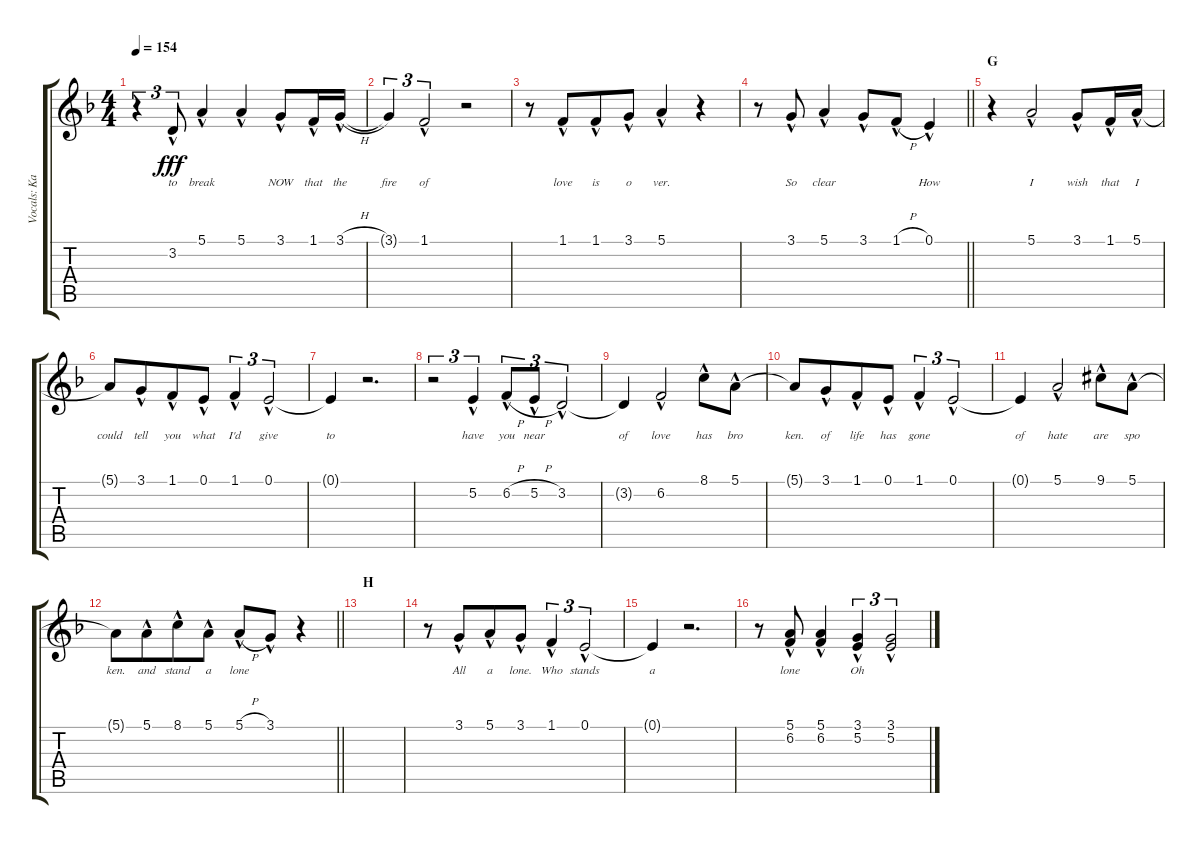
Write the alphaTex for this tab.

\track ("Vocals: Kal" "Vocals: Ka") {instrument lead2sawtooth}
\staff {score tabs}
\tuning (E4 B3 G3 D3 A2 E2) {hide}
\ts (4 4)
\tempo 154
\clef g2
\ks f
r.4{tu (3 2) dy fff} 3.2{hac}.8{tu (3 2) lyrics (0 "to") lyrics (1 "") lyrics (2 "") lyrics (3 "") lyrics (4 "")} 5.1{hac}.4{lyrics (0 "break") lyrics (1 "") lyrics (2 "") lyrics (3 "") lyrics (4 "")} 5.1{hac}.4{lyrics (0 "") lyrics (1 "") lyrics (2 "") lyrics (3 "") lyrics (4 "")} 3.1{hac}.8{lyrics (0 "NOW") lyrics (1 "") lyrics (2 "") lyrics (3 "") lyrics (4 "")} 1.1{hac}.16{lyrics (0 "that") lyrics (1 "") lyrics (2 "") lyrics (3 "") lyrics (4 "")} 3.1{h hac}.16{lyrics (0 "the") lyrics (1 "") lyrics (2 "") lyrics (3 "") lyrics (4 "")} |
3.1{t}.4{tu (3 2) lyrics (0 "fire") lyrics (1 "") lyrics (2 "") lyrics (3 "") lyrics (4 "")} 1.1{hac}.2{tu (3 2) lyrics (0 "of") lyrics (1 "") lyrics (2 "") lyrics (3 "") lyrics (4 "")} r.2 |
r.8 1.1{hac}.8{lyrics (0 "love") lyrics (1 "") lyrics (2 "") lyrics (3 "") lyrics (4 "") beam merge} 1.1{hac}.8{lyrics (0 "is") lyrics (1 "") lyrics (2 "") lyrics (3 "") lyrics (4 "")} 3.1{hac}.8{lyrics (0 "o") lyrics (1 "") lyrics (2 "") lyrics (3 "") lyrics (4 "")} 5.1{hac}.4{lyrics (0 "ver.") lyrics (1 "") lyrics (2 "") lyrics (3 "") lyrics (4 "")} r.4 |
\barLineRight lightlight
r.8 3.1{hac}.8{lyrics (0 "So") lyrics (1 "") lyrics (2 "") lyrics (3 "") lyrics (4 "")} 5.1{hac}.4{lyrics (0 "clear") lyrics (1 "") lyrics (2 "") lyrics (3 "") lyrics (4 "")} 3.1{hac}.8{lyrics (0 "") lyrics (1 "") lyrics (2 "") lyrics (3 "") lyrics (4 "")} 1.1{h hac}.8{lyrics (0 "") lyrics (1 "") lyrics (2 "") lyrics (3 "") lyrics (4 "")} 0.1{hac}.4{lyrics (0 "How") lyrics (1 "") lyrics (2 "") lyrics (3 "") lyrics (4 "")} |
\section ("" "G")
r.4 5.1{hac}.2{lyrics (0 "I") lyrics (1 "") lyrics (2 "") lyrics (3 "") lyrics (4 "")} 3.1{hac}.8{lyrics (0 "wish") lyrics (1 "") lyrics (2 "") lyrics (3 "") lyrics (4 "")} 1.1{hac}.16{lyrics (0 "that") lyrics (1 "") lyrics (2 "") lyrics (3 "") lyrics (4 "")} 5.1{hac}.16{lyrics (0 "I") lyrics (1 "") lyrics (2 "") lyrics (3 "") lyrics (4 "")} |
5.1{t}.8{lyrics (0 "could") lyrics (1 "") lyrics (2 "") lyrics (3 "") lyrics (4 "")} 3.1{hac}.8{lyrics (0 "tell") lyrics (1 "") lyrics (2 "") lyrics (3 "") lyrics (4 "") beam merge} 1.1{hac}.8{lyrics (0 "you") lyrics (1 "") lyrics (2 "") lyrics (3 "") lyrics (4 "")} 0.1{hac}.8{lyrics (0 "what") lyrics (1 "") lyrics (2 "") lyrics (3 "") lyrics (4 "")} 1.1{hac}.4{tu (3 2) lyrics (0 "I'd") lyrics (1 "") lyrics (2 "") lyrics (3 "") lyrics (4 "")} 0.1{hac}.2{tu (3 2) lyrics (0 "give") lyrics (1 "") lyrics (2 "") lyrics (3 "") lyrics (4 "")} |
0.1{t}.4{lyrics (0 "to") lyrics (1 "") lyrics (2 "") lyrics (3 "") lyrics (4 "")} r.2{d} |
r.2{tu (3 2)} 5.2{hac}.4{tu (3 2) lyrics (0 "have") lyrics (1 "") lyrics (2 "") lyrics (3 "") lyrics (4 "") beam merge} 6.2{h hac}.8{tu (3 2) lyrics (0 "you") lyrics (1 "") lyrics (2 "") lyrics (3 "") lyrics (4 "")} 5.2{h hac}.8{tu (3 2) lyrics (0 "near") lyrics (1 "") lyrics (2 "") lyrics (3 "") lyrics (4 "")} 3.2{hac}.2{tu (3 2) lyrics (0 "") lyrics (1 "") lyrics (2 "") lyrics (3 "") lyrics (4 "")} |
3.2{t}.4{lyrics (0 "of") lyrics (1 "") lyrics (2 "") lyrics (3 "") lyrics (4 "")} 6.2{hac}.2{lyrics (0 "love") lyrics (1 "") lyrics (2 "") lyrics (3 "") lyrics (4 "")} 8.1{hac}.8{lyrics (0 "has") lyrics (1 "") lyrics (2 "") lyrics (3 "") lyrics (4 "")} 5.1{hac}.8{lyrics (0 "bro") lyrics (1 "") lyrics (2 "") lyrics (3 "") lyrics (4 "")} |
5.1{t}.8{lyrics (0 "ken.") lyrics (1 "") lyrics (2 "") lyrics (3 "") lyrics (4 "")} 3.1{hac}.8{lyrics (0 "of") lyrics (1 "") lyrics (2 "") lyrics (3 "") lyrics (4 "") beam merge} 1.1{hac}.8{lyrics (0 "life") lyrics (1 "") lyrics (2 "") lyrics (3 "") lyrics (4 "")} 0.1{hac}.8{lyrics (0 "has") lyrics (1 "") lyrics (2 "") lyrics (3 "") lyrics (4 "") beam merge} 1.1{hac}.4{tu (3 2) lyrics (0 "gone") lyrics (1 "") lyrics (2 "") lyrics (3 "") lyrics (4 "")} 0.1{hac}.2{tu (3 2) lyrics (0 "") lyrics (1 "") lyrics (2 "") lyrics (3 "") lyrics (4 "")} |
0.1{t}.4{lyrics (0 "of") lyrics (1 "") lyrics (2 "") lyrics (3 "") lyrics (4 "")} 5.1{hac}.2{lyrics (0 "hate") lyrics (1 "") lyrics (2 "") lyrics (3 "") lyrics (4 "")} 9.1{hac acc #}.8{lyrics (0 "are") lyrics (1 "") lyrics (2 "") lyrics (3 "") lyrics (4 "")} 5.1{hac}.8{lyrics (0 "spo") lyrics (1 "") lyrics (2 "") lyrics (3 "") lyrics (4 "")} |
\barLineRight lightlight
5.1{t}.8{lyrics (0 "ken.") lyrics (1 "") lyrics (2 "") lyrics (3 "") lyrics (4 "")} 5.1{hac}.8{lyrics (0 "and") lyrics (1 "") lyrics (2 "") lyrics (3 "") lyrics (4 "") beam merge} 8.1{hac}.8{lyrics (0 "stand") lyrics (1 "") lyrics (2 "") lyrics (3 "") lyrics (4 "")} 5.1{hac}.8{lyrics (0 "a") lyrics (1 "") lyrics (2 "") lyrics (3 "") lyrics (4 "") beam split} 5.1{h hac}.8{lyrics (0 "lone") lyrics (1 "") lyrics (2 "") lyrics (3 "") lyrics (4 "")} 3.1{hac}.8{lyrics (0 "") lyrics (1 "") lyrics (2 "") lyrics (3 "") lyrics (4 "")} r.4 |
\section ("" "H")
|
r.8 3.1{hac}.8{lyrics (0 "All") lyrics (1 "") lyrics (2 "") lyrics (3 "") lyrics (4 "") beam merge} 5.1{hac}.8{lyrics (0 "a") lyrics (1 "") lyrics (2 "") lyrics (3 "") lyrics (4 "")} 3.1{hac}.8{lyrics (0 "lone.") lyrics (1 "") lyrics (2 "") lyrics (3 "") lyrics (4 "")} 1.1{hac}.4{tu (3 2) lyrics (0 "Who") lyrics (1 "") lyrics (2 "") lyrics (3 "") lyrics (4 "")} 0.1{hac}.2{tu (3 2) lyrics (0 "stands") lyrics (1 "") lyrics (2 "") lyrics (3 "") lyrics (4 "")} |
0.1{t}.4{lyrics (0 "a") lyrics (1 "") lyrics (2 "") lyrics (3 "") lyrics (4 "")} r.2{d} |
r.8 (5.1{hac} 6.2{hac}).8{lyrics (0 "lone") lyrics (1 "") lyrics (2 "") lyrics (3 "") lyrics (4 "")} (5.1{hac} 6.2{hac}).4{lyrics (0 "") lyrics (1 "") lyrics (2 "") lyrics (3 "") lyrics (4 "")} (3.1{hac} 5.2{hac}).4{tu (3 2) lyrics (0 "Oh") lyrics (1 "") lyrics (2 "") lyrics (3 "") lyrics (4 "")} (3.1{h hac} 5.2{h hac}).2{tu (3 2) lyrics (0 "") lyrics (1 "") lyrics (2 "") lyrics (3 "") lyrics (4 "")}
